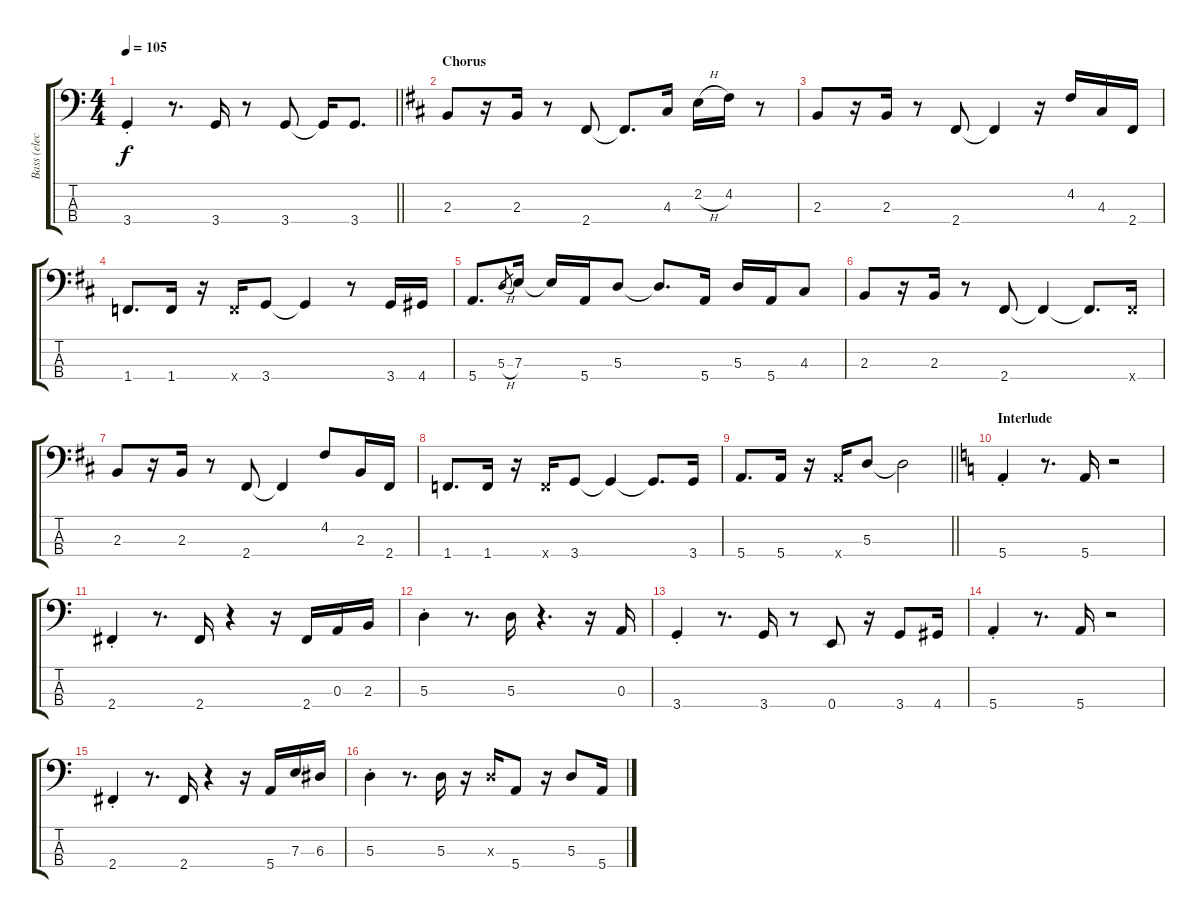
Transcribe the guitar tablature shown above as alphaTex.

\track ("Bass (elec.)" "Bass (elec") {instrument electricbassfinger}
\staff {score tabs}
\tuning (G2 D2 A1 E1) {hide}
\ts (4 4)
\tempo 105
\clef f4
\barLineRight lightlight
\ks aminor
3.4{st}.4{dy f} r.8{d} 3.4.16 r.8 3.4.8 3.4{t}.16 3.4.8{d} |
\section ("" "Chorus")
\ks bminor
2.3.8 r.16 2.3.16 r.8 2.4.8 2.4{t}.8{d} 4.3.16 2.2{h}.16 4.2.16 r.8 |
2.3.8 r.16 2.3.16 r.8 2.4.8 2.4{t}.4 r.16 4.2.16 4.3.16 2.4.16 |
1.4.8{d} 1.4.16 r.16 1.4{x}.16 3.4.8 3.4{t}.4 r.8 3.4.16 4.4.16 |
5.4.8{d} 5.3{h}.8{gr} 7.3.16 7.3{t}.16 5.4.16 5.3.8 5.3{t}.8{d} 5.4.16 5.3.16 5.4.16 4.3.8 |
2.3.8 r.16 2.3.16 r.8 2.4.8 2.4{t}.4 2.4{t}.8{d} 2.4{x}.16 |
2.3.8 r.16 2.3.16 r.8 2.4.8 2.4{t}.4 4.2.8 2.3.16 2.4.16 |
1.4.8{d} 1.4.16 r.16 1.4{x}.16 3.4.8 3.4{t}.4 3.4{t}.8{d} 3.4.16 |
\barLineRight lightlight
5.4.8{d} 5.4.16 r.16 5.4{x}.16 5.3.8 5.3{t}.2 |
\section ("" "Interlude")
\ks aminor
5.4{st}.4 r.8{d} 5.4.16 r.2 |
2.4{st}.4 r.8{d} 2.4.16 r.4 r.16 2.4.16 0.3.16 2.3.16 |
5.3{st}.4 r.8{d} 5.3.16 r.4{d} r.16 0.3.16 |
3.4{st}.4 r.8{d} 3.4.16 r.8 0.4.8 r.16 3.4.8 4.4.16 |
5.4{st}.4 r.8{d} 5.4.16 r.2 |
2.4{st}.4 r.8{d} 2.4.16 r.4 r.16 5.4.16 7.3.16 6.3.16 |
5.3{st}.4 r.8{d} 5.3.16 r.16 5.3{x}.16 5.4.8 r.16 5.3.8 5.4.16
